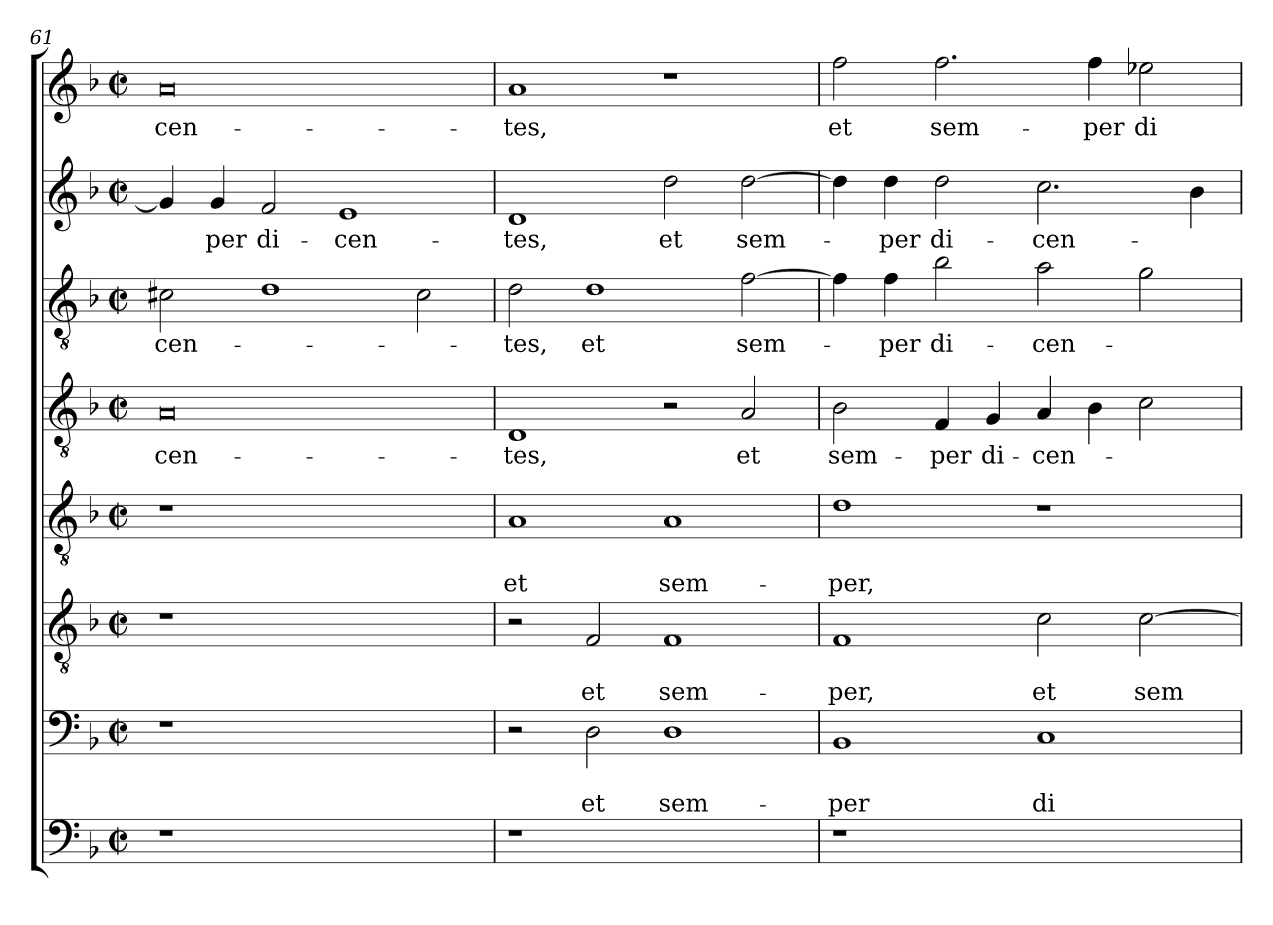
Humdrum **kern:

**kern	**kern	**text	**text	**kern	**text	**text	**kern	**text	**text	**kern	**text	**kern	**text	**kern	**text	**kern	**text
*part8	*part7	*part7	*part7	*part6	*part6	*part6	*part5	*part5	*part5	*part4	*part4	*part3	*part3	*part2	*part2	*part1	*part1
*staff8	*staff7	*staff7	*staff7	*staff6	*staff6	*staff6	*staff5	*staff5	*staff5	*staff4	*staff4	*staff3	*staff3	*staff2	*staff2	*staff1	*staff1
!!LO:LB:g=z
*clefF4	*clefF4	*	*	*clefGv2	*	*	*clefGv2	*	*	*clefGv2	*	*clefGv2	*	*clefG2	*	*clefG2	*
*k[b-]	*k[b-]	*	*	*k[b-]	*	*	*k[b-]	*	*	*k[b-]	*	*k[b-]	*	*k[b-]	*	*k[b-]	*
*F:	*F:	*	*	*F:	*	*	*F:	*	*	*F:	*	*F:	*	*F:	*	*F:	*
*M2/2	*M2/2	*	*	*M2/2	*	*	*M2/2	*	*	*M2/2	*	*M2/2	*	*M2/2	*	*M2/2	*
*met(c|)	*met(c|)	*	*	*met(c|)	*	*	*met(c|)	*	*	*met(c|)	*	*met(c|)	*	*met(c|)	*	*met(c|)	*
=61	=61	=61	=61	=61	=61	=61	=61	=61	=61	=61	=61	=61	=61	=61	=61	=61	=61
!	!	!	!	!	!	!	!	!	!	!	!LO:LY:b	!	!LO:LY:b	!	!	!	!LO:LY:b
1r	1r	.	.	1r	.	.	1r	.	.	0A	-cen-	2c#X\	-cen-	4g/]	.	0a	-cen-
!	!	!	!	!	!	!	!	!	!	!	!	!	!	!	!LO:LY:b	!	!
.	.	.	.	.	.	.	.	.	.	.	.	.	.	4g/	-per	.	.
!	!	!	!	!	!	!	!	!	!	!	!	!	!	!	!LO:LY:b	!	!
.	.	.	.	.	.	.	.	.	.	.	.	1d	.	2f/	di-	.	.
!	!	!	!	!	!	!	!	!	!	!	!	!	!	!	!LO:LY:b	!	!
1ryy	1ryy	.	.	1ryy	.	.	1ryy	.	.	.	.	.	.	1e	-cen-	.	.
.	.	.	.	.	.	.	.	.	.	.	.	2c#\	.	.	.	.	.
=62	=62	=62	=62	=62	=62	=62	=62	=62	=62	=62	=62	=62	=62	=62	=62	=62	=62
!	!	!	!	!	!	!	!	!	!LO:LY:b	!	!LO:LY:b	!	!LO:LY:b	!	!LO:LY:b	!	!LO:LY:b
1r	2r	.	.	2r	.	.	1A	.	et	1D	-tes,	2d\	-tes,	1d	-tes,	1a	-tes,
!	!	!	!LO:LY:b	!	!	!LO:LY:b	!	!	!	!	!	!	!LO:LY:b	!	!	!	!
.	2D\	.	et	2F/	.	et	.	.	.	.	.	1d	et	.	.	.	.
!	!	!	!LO:LY:b	!	!	!LO:LY:b	!	!	!LO:LY:b	!	!	!	!	!	!LO:LY:b	!	!
1ryy	1D	.	sem-	1F	.	sem-	1A	.	sem-	2r	.	.	.	2dd\	et	1r	.
!	!	!	!	!	!	!	!	!	!	!	!LO:LY:b	!	!LO:LY:b	!	!LO:LY:b	!	!
.	.	.	.	.	.	.	.	.	.	2A/	et	[2f\	sem-	[2dd\	sem-	.	.
=63	=63	=63	=63	=63	=63	=63	=63	=63	=63	=63	=63	=63	=63	=63	=63	=63	=63
!	!	!	!LO:LY:b	!	!	!LO:LY:b	!	!	!LO:LY:b	!	!LO:LY:b	!	!	!	!	!	!LO:LY:b
1r	1BB-	.	-per	1F	.	-per,	1d	.	-per,	2B-\	sem-	4f\]	.	4dd\]	.	2ff\	et
!	!	!	!	!	!	!	!	!	!	!	!	!	!LO:LY:b	!	!LO:LY:b	!	!
.	.	.	.	.	.	.	.	.	.	.	.	4f\	-per	4dd\	-per	.	.
!	!	!	!	!	!	!	!	!	!	!	!LO:LY:b	!	!LO:LY:b	!	!LO:LY:b	!	!LO:LY:b
.	.	.	.	.	.	.	.	.	.	4F/	-per	2b-\	di-	2dd\	di-	2.ff\	sem-
!	!	!	!	!	!	!	!	!	!	!	!LO:LY:b	!	!	!	!	!	!
.	.	.	.	.	.	.	.	.	.	4G/	di-	.	.	.	.	.	.
!	!	!	!LO:LY:b	!	!	!LO:LY:b	!	!	!	!	!LO:LY:b	!	!LO:LY:b	!	!LO:LY:b	!	!
1ryy	1C	.	di-	2c\	.	et	1r	.	.	4A/	-cen-	2a\	-cen-	2.cc\	-cen-	.	.
!	!	!	!	!	!	!	!	!	!	!	!	!	!	!	!	!	!LO:LY:b
.	.	.	.	.	.	.	.	.	.	4B-\	.	.	.	.	.	4ff\	-per
!	!	!	!	!	!	!LO:LY:b	!	!	!	!	!	!	!	!	!	!	!LO:LY:b
.	.	.	.	[2c\	.	sem-	.	.	.	2c\	.	2g\	.	.	.	2ee-X\	di-
.	.	.	.	.	.	.	.	.	.	.	.	.	.	4b-\	.	.	.
=	=	=	=	=	=	=	=	=	=	=	=	=	=	=	=	=	=
*-	*-	*-	*-	*-	*-	*-	*-	*-	*-	*-	*-	*-	*-	*-	*-	*-	*-
